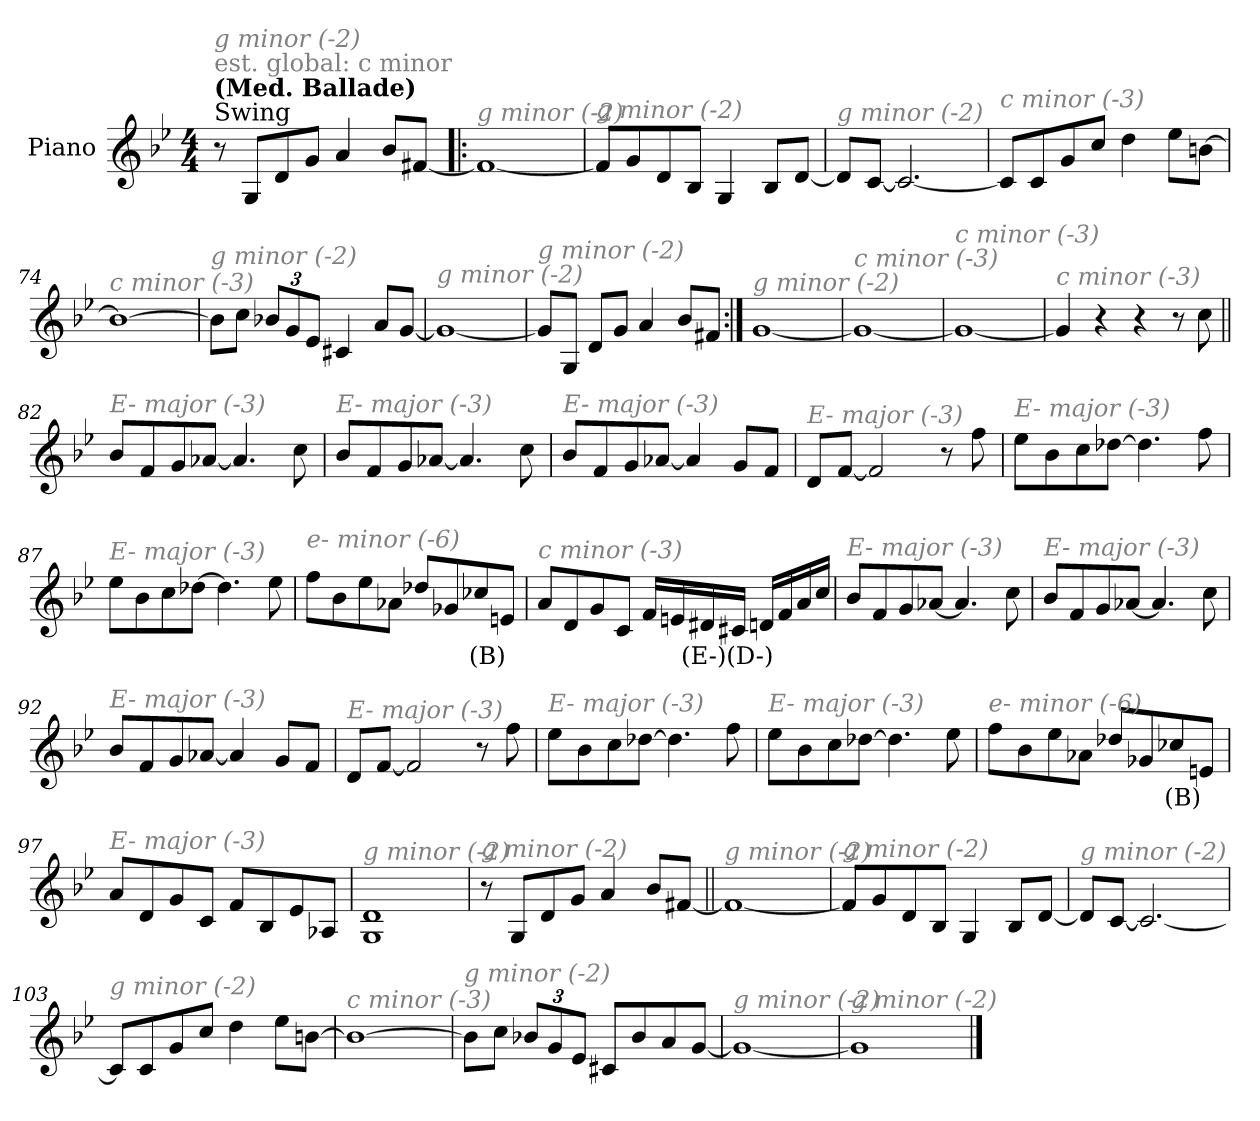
**kern	**text
*part1	*part1
*staff1	*staff1
*I"Piano	*
*I'Pno.	*
*clefG2	*
*k[b-e-]	*
*M4/4	*
=1	=1
!LO:TX:a:t=Swing	!
!LO:TX:a:B:t=(Med. Ballade)	!
!LO:TX:a:color=#808080:t=est. global&colon; c minor	!
!LO:TX:i:color=#808080:t=g minor (-2)	!
8r	.
8G/L	.
8d/	.
8g/J	.
4a/	.
8b-/L	.
[8f#X/J	.
=70!|:	=70!|:
!LO:TX:i:color=#808080:t=g minor (-2)	!
1f#_	.
=71	=71
!LO:TX:i:color=#808080:t=g minor (-2)	!
8f#/L]	.
8g/	.
8d/	.
8B-/J	.
4G/	.
8B-/L	.
[8d/J	.
=72	=72
!LO:TX:i:color=#808080:t=g minor (-2)	!
8d/L]	.
[8c/J	.
2.c/_	.
!!LO:LB:g=z
=73	=73
!LO:TX:i:color=#808080:t=c minor (-3)	!
8c/L]	.
8c/	.
8g/	.
8cc/J	.
4dd\	.
8ee-\L	.
[8bn\J	.
=74	=74
!LO:TX:i:color=#808080:t=c minor (-3)	!
1b_	.
=75	=75
!LO:TX:i:color=#808080:t=g minor (-2)	!
8b\L]	.
8cc\J	.
*Xbrackettup	*
12b-X/L	.
12g/	.
12e-/J	.
4c#X/	.
8a/L	.
[8g/J	.
=76	=76
!LO:TX:i:color=#808080:t=g minor (-2)	!
1g_	.
!!LO:LB:g=z
=77	=77
!LO:TX:i:color=#808080:t=g minor (-2)	!
8g/L]	.
8G/J	.
8d/L	.
8g/J	.
4a/	.
8b-/L	.
8f#X/J	.
=78:|!	=78:|!
!LO:TX:i:color=#808080:t=g minor (-2)	!
[1g	.
=79	=79
!LO:TX:i:color=#808080:t=c minor (-3)	!
1g_	.
=80	=80
!LO:TX:i:color=#808080:t=c minor (-3)	!
1g_	.
=81	=81
!LO:TX:i:color=#808080:t=c minor (-3)	!
4g/]	.
4r	.
4r	.
8r	.
8cc\	.
!!LO:LB:g=z
=82||	=82||
!LO:TX:i:color=#808080:t=E- major (-3)	!
8b-/L	.
8f/	.
8g/	.
[8a-X/J	.
4.a-/]	.
8cc\	.
=83	=83
!LO:TX:i:color=#808080:t=E- major (-3)	!
8b-/L	.
8f/	.
8g/	.
[8a-X/J	.
4.a-/]	.
8cc\	.
=84	=84
!LO:TX:i:color=#808080:t=E- major (-3)	!
8b-/L	.
8f/	.
8g/	.
[8a-X/J	.
4a-/]	.
8g/L	.
8f/J	.
!!LO:LB:g=z
=85	=85
!LO:TX:i:color=#808080:t=E- major (-3)	!
8d/L	.
[8f/J	.
2f/]	.
8r	.
8ff\	.
=86	=86
!LO:TX:i:color=#808080:t=E- major (-3)	!
8ee-\L	.
8b-\	.
8cc\	.
[8dd-X\J	.
4.dd-\]	.
8ff\	.
=87	=87
!LO:TX:i:color=#808080:t=E- major (-3)	!
8ee-\L	.
8b-\	.
8cc\	.
[8dd-X\J	.
4.dd-\]	.
8ee-\	.
!!LO:LB:g=z
=88	=88
!LO:TX:i:color=#808080:t=e- minor (-6)	!
8ff\L	.
8b-\	.
8ee-\	.
8a-X\J	.
8dd-X/L	.
8g-X/	.
8cc-Xi/	(B)
8en/J	.
=89	=89
!LO:TX:i:color=#808080:t=c minor (-3)	!
8a/L	.
8d/	.
8g/	.
8c/J	.
16f/LL	.
16en/	.
16d#Xj/	(E-)
16c#Xi/JJ	(D-)
16dn/LL	.
16f/	.
16a/	.
16cc/JJ	.
!!LO:LB:g=z
=90	=90
!LO:TX:i:color=#808080:t=E- major (-3)	!
8b-/L	.
8f/	.
8g/	.
[8a-X/J	.
4.a-/]	.
8cc\	.
=91	=91
!LO:TX:i:color=#808080:t=E- major (-3)	!
8b-/L	.
8f/	.
8g/	.
[8a-X/J	.
4.a-/]	.
8cc\	.
=92	=92
!LO:TX:i:color=#808080:t=E- major (-3)	!
8b-/L	.
8f/	.
8g/	.
[8a-X/J	.
4a-/]	.
8g/L	.
8f/J	.
!!LO:LB:g=z
=93	=93
!LO:TX:i:color=#808080:t=E- major (-3)	!
8d/L	.
[8f/J	.
2f/]	.
8r	.
8ff\	.
=94	=94
!LO:TX:i:color=#808080:t=E- major (-3)	!
8ee-\L	.
8b-\	.
8cc\	.
[8dd-X\J	.
4.dd-\]	.
8ff\	.
=95	=95
!LO:TX:i:color=#808080:t=E- major (-3)	!
8ee-\L	.
8b-\	.
8cc\	.
[8dd-X\J	.
4.dd-\]	.
8ee-\	.
!!LO:LB:g=z
=96	=96
!LO:TX:i:color=#808080:t=e- minor (-6)	!
8ff\L	.
8b-\	.
8ee-\	.
8a-X\J	.
8dd-X/L	.
8g-X/	.
8cc-Xi/	(B)
8en/J	.
=97	=97
!LO:TX:i:color=#808080:t=E- major (-3)	!
8a/L	.
8d/	.
8g/	.
8c/J	.
8f/L	.
8B-/	.
8e-/	.
8A-X/J	.
=98	=98
!LO:TX:i:color=#808080:t=g minor (-2)	!
1G 1d	.
!!LO:LB:g=z
=99	=99
!LO:TX:i:color=#808080:t=g minor (-2)	!
8r	.
8G/L	.
8d/	.
8g/J	.
4a/	.
8b-/L	.
[8f#X/J	.
=100||	=100||
!LO:TX:i:color=#808080:t=g minor (-2)	!
1f#_	.
=101	=101
!LO:TX:i:color=#808080:t=g minor (-2)	!
8f#/L]	.
8g/	.
8d/	.
8B-/J	.
4G/	.
8B-/L	.
[8d/J	.
!!LO:PB:g=z
=102	=102
!LO:TX:i:color=#808080:t=g minor (-2)	!
8d/L]	.
[8c/J	.
2.c/_	.
=103	=103
!LO:TX:i:color=#808080:t=g minor (-2)	!
8c/L]	.
8c/	.
8g/	.
8cc/J	.
4dd\	.
8ee-\L	.
[8bn\J	.
=104	=104
!LO:TX:i:color=#808080:t=c minor (-3)	!
1b_	.
!!LO:LB:g=z
=105	=105
!LO:TX:i:color=#808080:t=g minor (-2)	!
8b\L]	.
8cc\J	.
12b-X/L	.
12g/	.
12e-/J	.
8c#X/L	.
8b-/	.
8a/	.
[8g/J	.
=106	=106
!LO:TX:i:color=#808080:t=g minor (-2)	!
1g_	.
=107	=107
!LO:TX:i:color=#808080:t=g minor (-2)	!
1g]	.
==	==
*-	*-
